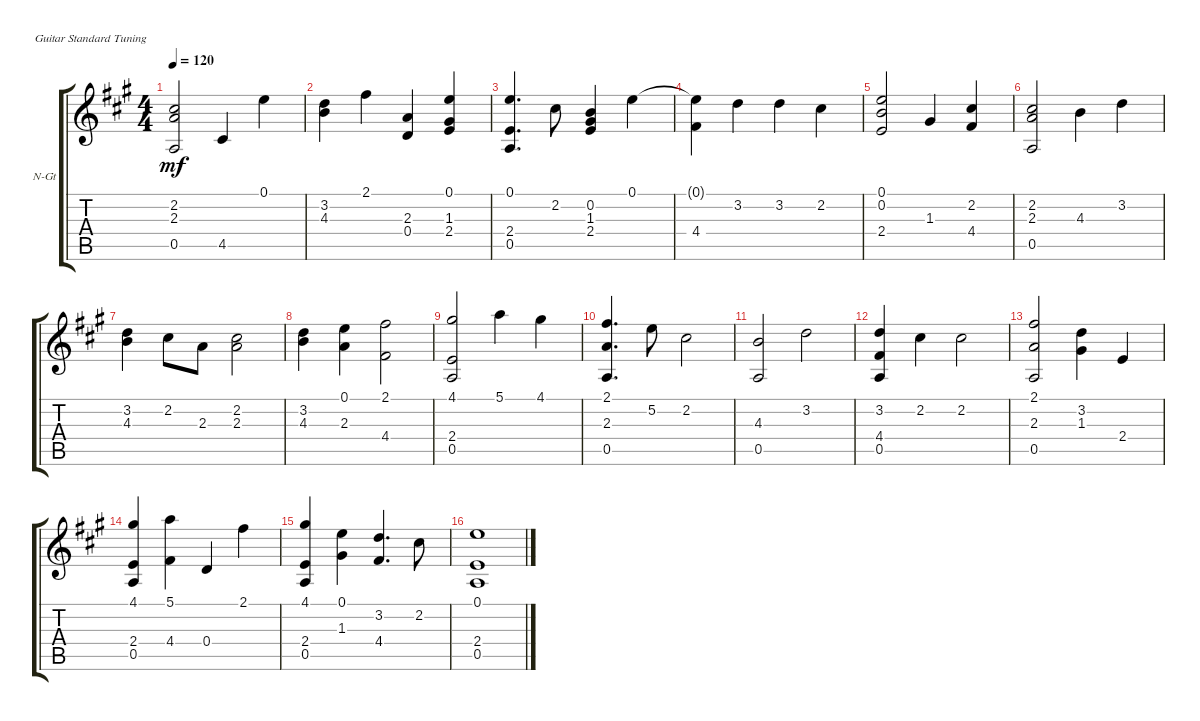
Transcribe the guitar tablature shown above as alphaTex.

\defaultSystemsLayout 4
\bracketExtendMode groupsimilarinstruments
\firstSystemTrackNameOrientation horizontal
\otherSystemsTrackNameOrientation horizontal
\track ("Nylon Guitar" "N-Gt") {instrument acousticguitarnylon}
\staff {score tabs}
\tuning (E4 B3 G3 D3 A2 E2)
\ts (4 4)
\tempo 120
\clef g2
\ks a
(2.3 2.2 0.5).2{dy mf} 4.5.4 0.1.4 |
(4.3 3.2).4 2.1.4 (0.4 2.3).4 (2.4 0.1 1.3).4 |
(0.5 0.1 2.4).4{d} 2.2.8 (1.3 2.4 0.2).4 0.1.4 |
(4.4 0.1{t}).4 3.2.4 3.2.4 2.2.4 |
(0.2 0.1 2.4).2 1.3.4 (4.4 2.2).4 |
(2.3 2.2 0.5).2 4.3.4 3.2.4 |
(4.3 3.2).4 2.2.8 2.3.8 (2.3 2.2).2 |
(4.3 3.2).4 (0.1 2.3).4 (4.4 2.1).2 |
(4.1 0.5 2.4).2 5.1.4 4.1.4 |
(0.5 2.1 2.3).4{d} 5.2.8 2.2.2 |
(0.5 4.3).2 3.2.2 |
(4.4 3.2 0.5).4 2.2.4 2.2.2 |
(2.1 2.3 0.5).2 (1.3 3.2).4 2.4.4 |
(4.1 0.5 2.4).4 (5.1 4.4).4 0.4.4 2.1.4 |
(4.1 0.5 2.4).4 (0.1 1.3).4 (4.4 3.2).4{d} 2.2.8 |
(0.5 0.1 2.4).1
